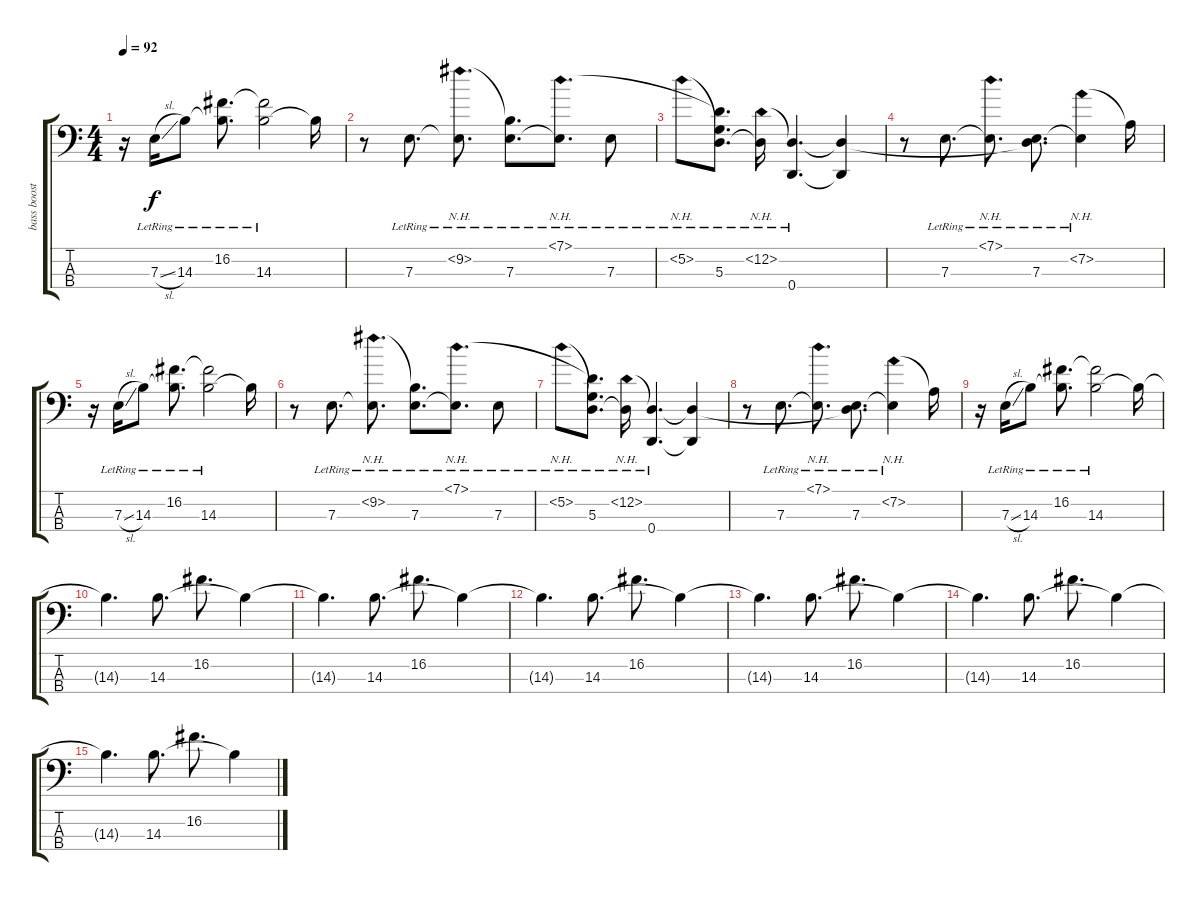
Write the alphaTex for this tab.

\track ("bass boost" "bass boost") {instrument electricbasspick}
\staff {score tabs}
\tuning (G2 D2 A1 D1) {hide}
\ts (4 4)
\tempo 92
\clef f4
\ks c
r.16{dy f} 7.3{sl lr}.16 14.3{lr}.8 (16.2{lr} 14.3{t}).8{d} (16.2{t} 14.3{lr}).2 14.3{t}.16 |
r.8 7.3{lr}.8{d} (9.2{nh lr} 7.3{t}).8{d} (9.2{t} 7.3{lr}).8{d} (7.1{nh lr} 7.3{t}).8{d} 7.3{lr}.8 |
5.2{nh lr}.8 (7.1{t} 5.2{t} 5.3{lr}).8{d} (0.2{nh lr} 5.3{t}).16 (0.2{t} 0.4{lr}).4{d} (0.2{t} 0.4{t}).4 |
r.8 7.3{lr}.8{d} (7.1{nh lr} 7.3{t}).8{d} (0.2{t} 7.3{lr}).8{d} (7.2{nh lr} 7.3{t}).4 7.2{t}.16 |
r.16 7.3{sl lr}.16 14.3{lr}.8 (16.2{lr} 14.3{t}).8{d} (16.2{t} 14.3{lr}).2 14.3{t}.16 |
r.8 7.3{lr}.8{d} (9.2{nh lr} 7.3{t}).8{d} (9.2{t} 7.3{lr}).8{d} (7.1{nh lr} 7.3{t}).8{d} 7.3{lr}.8 |
5.2{nh lr}.8 (7.1{t} 5.2{t} 5.3{lr}).8{d} (0.2{nh lr} 5.3{t}).16 (0.2{t} 0.4{lr}).4{d} (0.2{t} 0.4{t}).4 |
r.8 7.3{lr}.8{d} (7.1{nh lr} 7.3{t}).8{d} (0.2{t} 7.3{lr}).8{d} (7.2{nh lr} 7.3{t}).4 7.2{t}.16 |
r.16 7.3{sl lr}.16 14.3{lr}.8 (16.2{lr} 14.3{t}).8{d} (16.2{t} 14.3{lr}).2 14.3{t}.16 |
14.3{t}.4{d} 14.3.8{d} 16.2.8{d} 14.3{t}.4 |
14.3{t}.4{d} 14.3.8{d} 16.2.8{d} 14.3{t}.4 |
14.3{t}.4{d volume 1} 14.3.8{d} 16.2.8{d} 14.3{t}.4 |
14.3{t}.4{d} 14.3.8{d} 16.2.8{d} 14.3{t}.4 |
14.3{t}.4{d} 14.3.8{d} 16.2.8{d} 14.3{t}.4 |
14.3{t}.4{d} 14.3.8{d} 16.2.8{d} 14.3{t}.4
